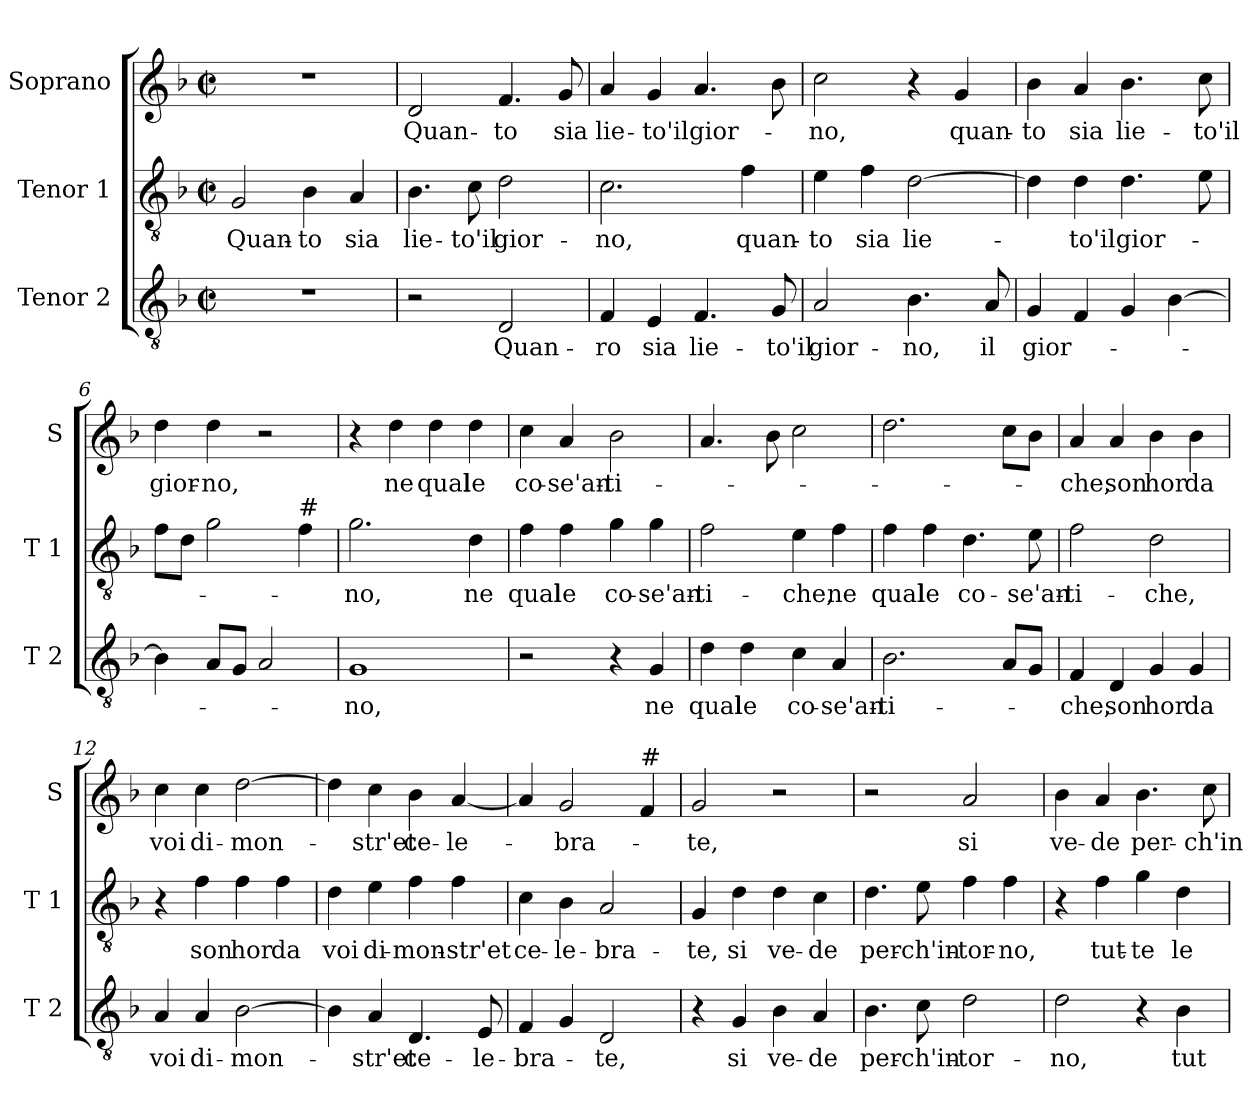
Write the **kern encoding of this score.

**kern	**text	**kern	**text	**kern	**text
*part3	*part3	*part2	*part2	*part1	*part1
*staff3	*staff3	*staff2	*staff2	*staff1	*staff1
*I"Tenor 2	*	*I"Tenor 1	*	*I"Soprano	*
*I'T 2	*	*I'T 1	*	*I'S	*
*clefGv2	*	*clefGv2	*	*clefG2	*
*k[b-]	*	*k[b-]	*	*k[b-]	*
*F:	*	*F:	*	*F:	*
*M2/2	*	*M2/2	*	*M2/2	*
*met(c|)	*	*met(c|)	*	*met(c|)	*
=1	=1	=1	=1	=1	=1
!	!	!	!LO:LY:b	!	!
1r	.	2G/	Quan-	1r	.
!	!	!	!LO:LY:b	!	!
.	.	4B-\	-to	.	.
!	!	!	!LO:LY:b	!	!
.	.	4A/	sia	.	.
=2	=2	=2	=2	=2	=2
!	!	!	!LO:LY:b	!	!LO:LY:b
2r	.	4.B-\	lie-	2d/	Quan-
!	!	!	!LO:LY:b	!	!
.	.	8c\	-to'il	.	.
!	!LO:LY:b	!	!LO:LY:b	!	!LO:LY:b
2D/	Quan-	2d\	gior-	4.f/	-to
!	!	!	!	!	!LO:LY:b
.	.	.	.	8g/	sia
=3	=3	=3	=3	=3	=3
!	!LO:LY:b	!	!LO:LY:b	!	!LO:LY:b
4F/	-ro	2.c\	-no,	4a/	lie-
!	!LO:LY:b	!	!	!	!LO:LY:b
4E/	sia	.	.	4g/	-to'il
!	!LO:LY:b	!	!	!	!LO:LY:b
4.F/	lie-	.	.	4.a/	gior-
!	!	!	!LO:LY:b	!	!
.	.	4f\	quan-	.	.
!	!LO:LY:b	!	!	!	!
8G/	-to'il	.	.	8b-\	.
=4	=4	=4	=4	=4	=4
!	!LO:LY:b	!	!LO:LY:b	!	!LO:LY:b
2A/	gior-	4e\	-to	2cc\	-no,
!	!	!	!LO:LY:b	!	!
.	.	4f\	sia	.	.
!	!LO:LY:b	!	!LO:LY:b	!	!
4.B-\	-no,	[2d\	lie-	4r	.
!	!	!	!	!	!LO:LY:b
.	.	.	.	4g/	quan-
!	!LO:LY:b	!	!	!	!
8A/	il	.	.	.	.
!!LO:LB:g=z
=5	=5	=5	=5	=5	=5
!	!LO:LY:b	!	!	!	!LO:LY:b
4G/	gior-	4d\]	.	4b-\	-to
!	!	!	!LO:LY:b	!	!LO:LY:b
4F/	.	4d\	-to'il	4a/	sia
!	!	!	!LO:LY:b	!	!LO:LY:b
4G/	.	4.d\	gior-	4.b-\	lie-
[4B-\	.	.	.	.	.
!	!	!	!	!	!LO:LY:b
.	.	8e\	.	8cc\	-to'il
=6	=6	=6	=6	=6	=6
!	!	!	!	!	!LO:LY:b
4B-\]	.	8f\L	.	4dd\	gior-
.	.	8d\J	.	.	.
!	!	!	!	!	!LO:LY:b
8A/L	.	2g\	.	4dd\	-no,
8G/J	.	.	.	.	.
2A/	.	.	.	2r	.
!	!	!LO:TX:a:t=#	!	!	!
.	.	4f\	.	.	.
=7	=7	=7	=7	=7	=7
!	!LO:LY:b	!	!LO:LY:b	!	!
1G	-no,	2.g\	-no,	4r	.
!	!	!	!	!	!LO:LY:b
.	.	.	.	4dd\	ne
!	!	!	!	!	!LO:LY:b
.	.	.	.	4dd\	qual
!	!	!	!LO:LY:b	!	!LO:LY:b
.	.	4d\	ne	4dd\	le
=8	=8	=8	=8	=8	=8
!	!	!	!LO:LY:b	!	!LO:LY:b
2r	.	4f\	qual	4cc\	co-
!	!	!	!LO:LY:b	!	!LO:LY:b
.	.	4f\	le	4a/	-se'an-
!	!	!	!LO:LY:b	!	!LO:LY:b
4r	.	4g\	co-	2b-\	-ti-
!	!LO:LY:b	!	!LO:LY:b	!	!
4G/	ne	4g\	-se'an-	.	.
=9	=9	=9	=9	=9	=9
!	!LO:LY:b	!	!LO:LY:b	!	!
4d\	qual	2f\	-ti-	4.a/	.
!	!LO:LY:b	!	!	!	!
4d\	le	.	.	.	.
.	.	.	.	8b-\	.
!	!LO:LY:b	!	!LO:LY:b	!	!
4c\	co-	4e\	-che,	2cc\	.
!	!LO:LY:b	!	!LO:LY:b	!	!
4A/	-se'an-	4f\	ne	.	.
!!LO:LB:g=z
=10	=10	=10	=10	=10	=10
!	!LO:LY:b	!	!LO:LY:b	!	!
2.B-\	-ti-	4f\	qual	2.dd\	.
!	!	!	!LO:LY:b	!	!
.	.	4f\	le	.	.
!	!	!	!LO:LY:b	!	!
.	.	4.d\	co-	.	.
8A/L	.	.	.	8cc\L	.
!	!	!	!LO:LY:b	!	!
8G/J	.	8e\	-se'an-	8b-\J	.
=11	=11	=11	=11	=11	=11
!	!LO:LY:b	!	!LO:LY:b	!	!LO:LY:b
4F/	-che,	2f\	-ti-	4a/	-che,
!	!LO:LY:b	!	!	!	!LO:LY:b
4D/	son	.	.	4a/	son
!	!LO:LY:b	!	!LO:LY:b	!	!LO:LY:b
4G/	hor	2d\	-che,	4b-\	hor
!	!LO:LY:b	!	!	!	!LO:LY:b
4G/	da	.	.	4b-\	da
=12	=12	=12	=12	=12	=12
!	!LO:LY:b	!	!	!	!LO:LY:b
4A/	voi	4r	.	4cc\	voi
!	!LO:LY:b	!	!LO:LY:b	!	!LO:LY:b
4A/	di-	4f\	son	4cc\	di-
!	!LO:LY:b	!	!LO:LY:b	!	!LO:LY:b
[2B-\	-mon-	4f\	hor	[2dd\	-mon-
!	!	!	!LO:LY:b	!	!
.	.	4f\	da	.	.
=13	=13	=13	=13	=13	=13
!	!	!	!LO:LY:b	!	!
4B-\]	.	4d\	voi	4dd\]	.
!	!LO:LY:b	!	!LO:LY:b	!	!LO:LY:b
4A/	-str'et	4e\	di-	4cc\	-str'et
!	!LO:LY:b	!	!LO:LY:b	!	!LO:LY:b
4.D/	ce-	4f\	-mon-	4b-\	ce-
!	!	!	!LO:LY:b	!	!LO:LY:b
.	.	4f\	-str'et	[4a/	-le-
!	!LO:LY:b	!	!	!	!
8E/	-le-	.	.	.	.
=14	=14	=14	=14	=14	=14
!	!LO:LY:b	!	!LO:LY:b	!	!
4F/	-bra-	4c\	ce-	4a/]	.
!	!	!	!LO:LY:b	!	!LO:LY:b
4G/	.	4B-\	-le-	2g/	-bra-
!	!LO:LY:b	!	!LO:LY:b	!	!
2D/	-te,	2A/	-bra-	.	.
!	!	!	!	!LO:TX:a:t=#	!
.	.	.	.	4f/	.
!!LO:PB:g=z
=15	=15	=15	=15	=15	=15
!	!	!	!LO:LY:b	!	!LO:LY:b
4r	.	4G/	-te,	2g/	-te,
!	!LO:LY:b	!	!LO:LY:b	!	!
4G/	si	4d\	si	.	.
!	!LO:LY:b	!	!LO:LY:b	!	!
4B-\	ve-	4d\	ve-	2r	.
!	!LO:LY:b	!	!LO:LY:b	!	!
4A/	-de	4c\	-de	.	.
=16	=16	=16	=16	=16	=16
!	!LO:LY:b	!	!LO:LY:b	!	!
4.B-\	per-	4.d\	per-	2r	.
!	!LO:LY:b	!	!LO:LY:b	!	!
8c\	-ch'in-	8e\	-ch'in-	.	.
!	!LO:LY:b	!	!LO:LY:b	!	!LO:LY:b
2d\	-tor-	4f\	-tor-	2a/	si
!	!	!	!LO:LY:b	!	!
.	.	4f\	-no,	.	.
=17	=17	=17	=17	=17	=17
!	!LO:LY:b	!	!	!	!LO:LY:b
2d\	-no,	4r	.	4b-\	ve-
!	!	!	!LO:LY:b	!	!LO:LY:b
.	.	4f\	tut-	4a/	-de
!	!	!	!LO:LY:b	!	!LO:LY:b
4r	.	4g\	-te	4.b-\	per-
!	!LO:LY:b	!	!LO:LY:b	!	!
4B-\	tut-	4d\	le	.	.
!	!	!	!	!	!LO:LY:b
.	.	.	.	8cc\	-ch'in-
=	=	=	=	=	=
*-	*-	*-	*-	*-	*-
